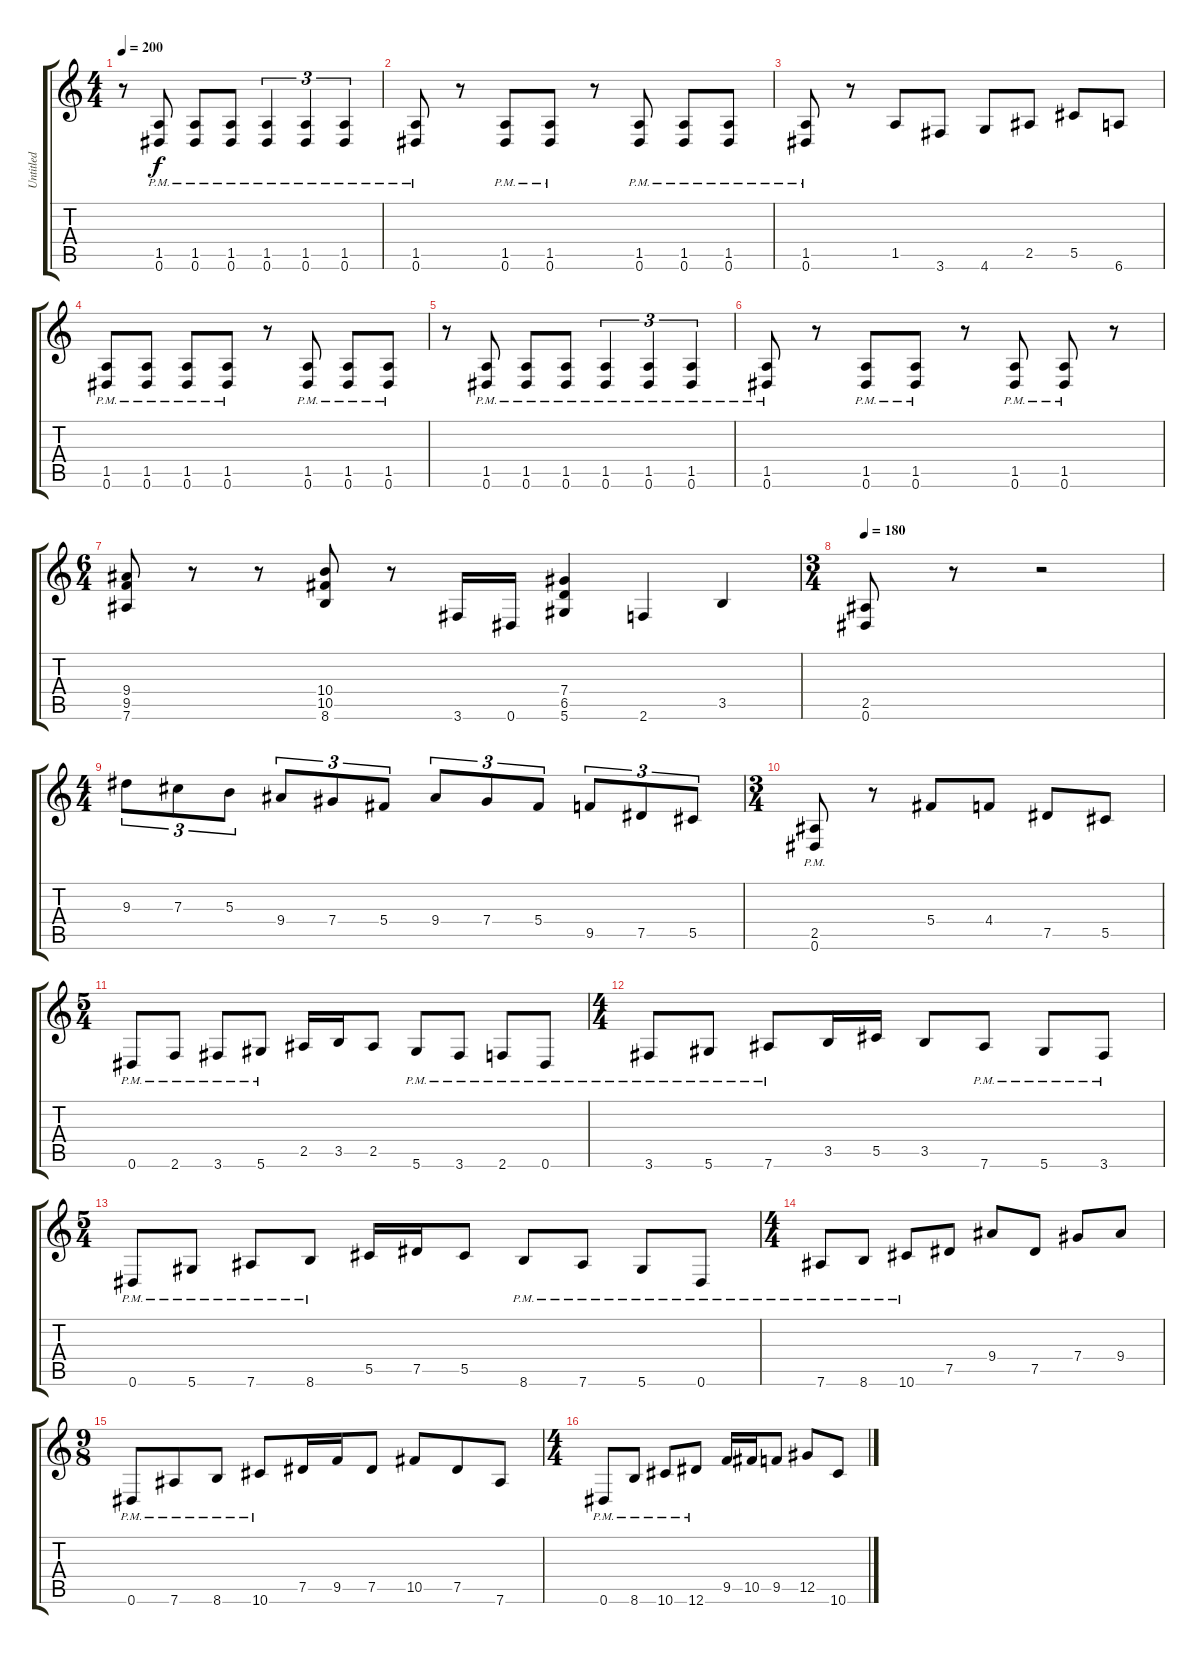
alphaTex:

\track ("Untitled" "Untitled") {instrument overdrivenguitar}
\staff {score tabs}
\tuning (Eb4 Bb3 Gb3 Db3 Ab2 Eb2) {hide}
\ts (4 4)
\tempo 200
\clef g2
\ks c
r.8{dy f} (1.5{pm} 0.6{pm}).8 (1.5{pm} 0.6{pm}).8 (1.5{pm} 0.6{pm}).8 (1.5{pm} 0.6{pm}).4{tu (3 2)} (1.5{pm} 0.6{pm}).4{tu (3 2)} (1.5{pm} 0.6{pm}).4{tu (3 2)} |
(1.5{pm} 0.6{pm}).8 r.8 (1.5{pm} 0.6{pm}).8 (1.5{pm} 0.6{pm}).8 r.8 (1.5{pm} 0.6{pm}).8 (1.5{pm} 0.6{pm}).8 (1.5{pm} 0.6{pm}).8 |
(1.5{pm} 0.6{pm}).8 r.8 1.5.8 3.6.8 4.6.8 2.5.8 5.5.8 6.6.8 |
(1.5{pm} 0.6{pm}).8 (1.5{pm} 0.6{pm}).8 (1.5{pm} 0.6{pm}).8 (1.5{pm} 0.6{pm}).8 r.8 (1.5{pm} 0.6{pm}).8 (1.5{pm} 0.6{pm}).8 (1.5{pm} 0.6{pm}).8 |
r.8 (1.5{pm} 0.6{pm}).8 (1.5{pm} 0.6{pm}).8 (1.5{pm} 0.6{pm}).8 (1.5{pm} 0.6{pm}).4{tu (3 2)} (1.5{pm} 0.6{pm}).4{tu (3 2)} (1.5{pm} 0.6{pm}).4{tu (3 2)} |
(1.5{pm} 0.6{pm}).8 r.8 (1.5{pm} 0.6{pm}).8 (1.5{pm} 0.6{pm}).8 r.8 (1.5{pm} 0.6{pm}).8 (1.5{pm} 0.6{pm}).8 r.8 |
\ts (6 4)
(9.4 9.5 7.6).8 r.8 r.8 (10.4 10.5 8.6).8 r.8 3.6.16 0.6.16 (7.4 6.5 5.6).4 2.6.4 3.5.4 |
\ts (3 4)
\tempo 180
(2.5 0.6).8 r.8 r.2 |
\ts (4 4)
9.3.8{tu (3 2)} 7.3.8{tu (3 2)} 5.3.8{tu (3 2)} 9.4.8{tu (3 2)} 7.4.8{tu (3 2)} 5.4.8{tu (3 2)} 9.4.8{tu (3 2)} 7.4.8{tu (3 2)} 5.4.8{tu (3 2)} 9.5.8{tu (3 2)} 7.5.8{tu (3 2)} 5.5.8{tu (3 2)} |
\ts (3 4)
(2.5{pm} 0.6{pm}).8 r.8 5.4.8 4.4.8 7.5.8 5.5.8 |
\ts (5 4)
0.6{pm}.8 2.6{pm}.8 3.6{pm}.8 5.6{pm}.8 2.5.16 3.5.16 2.5.8 5.6{pm}.8 3.6{pm}.8 2.6{pm}.8 0.6{pm}.8 |
\ts (4 4)
3.6{pm}.8 5.6{pm}.8 7.6{pm}.8 3.5.16 5.5.16 3.5.8 7.6{pm}.8 5.6{pm}.8 3.6{pm}.8 |
\ts (5 4)
0.6{pm}.8 5.6{pm}.8 7.6{pm}.8 8.6{pm}.8 5.5.16 7.5.16 5.5.8 8.6{pm}.8 7.6{pm}.8 5.6{pm}.8 0.6{pm}.8 |
\ts (4 4)
7.6{pm}.8 8.6{pm}.8 10.6{pm}.8 7.5.8 9.4.8 7.5.8 7.4.8 9.4.8 |
\ts (9 8)
0.6{pm}.8 7.6{pm}.8 8.6{pm}.8 10.6{pm}.8 7.5.16 9.5.16 7.5.8 10.5.8 7.5.8 7.6.8 |
\ts (4 4)
0.6{pm}.8 8.6{pm}.8 10.6{pm}.8 12.6{pm}.8 9.5.16 10.5.16 9.5.8 12.5.8 10.6.8
